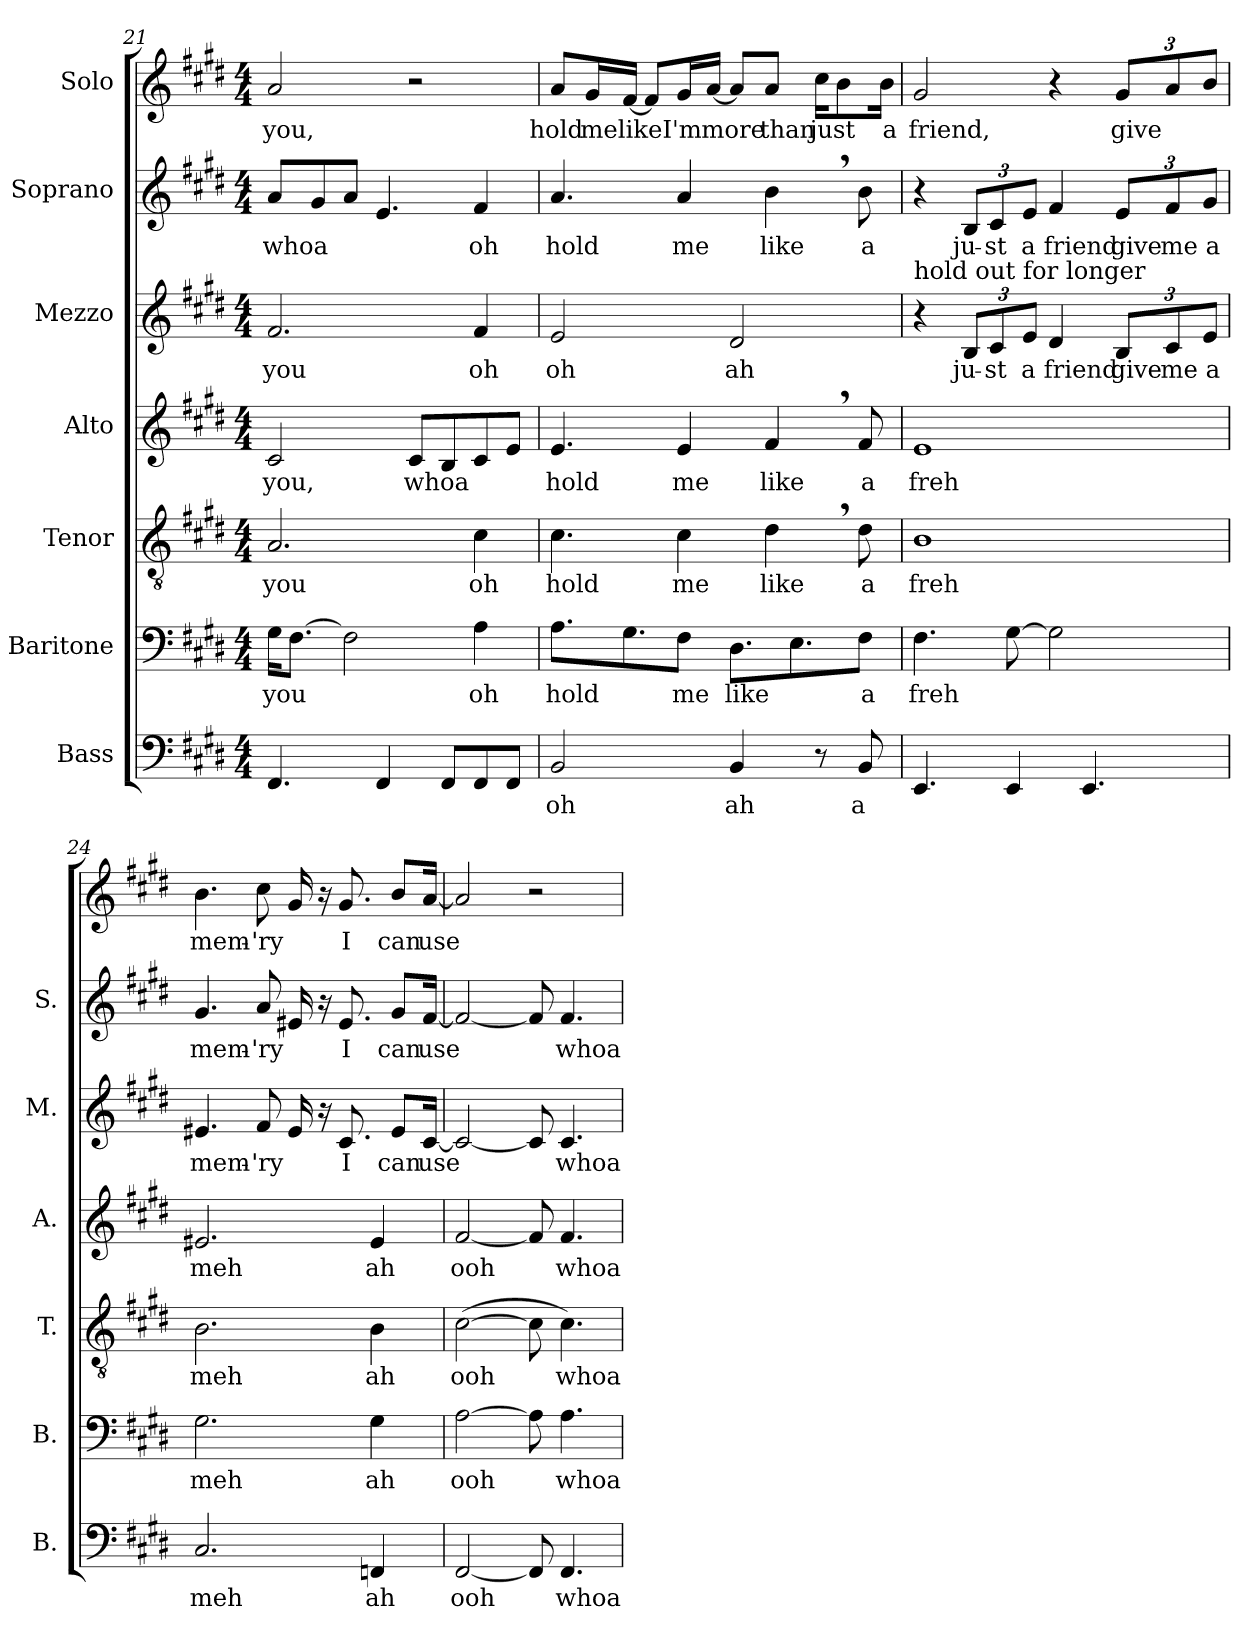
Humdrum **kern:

**kern	**text	**kern	**text	**kern	**text	**kern	**text	**kern	**text	**kern	**text	**kern	**text
*part7	*part7	*part6	*part6	*part5	*part5	*part4	*part4	*part3	*part3	*part2	*part2	*part1	*part1
*staff7	*staff7	*staff6	*staff6	*staff5	*staff5	*staff4	*staff4	*staff3	*staff3	*staff2	*staff2	*staff1	*staff1
*I"Bass	*	*I"Baritone	*	*I"Tenor	*	*I"Alto	*	*I"Mezzo	*	*I"Soprano	*	*I"Solo	*
*I'B.	*	*I'B.	*	*I'T.	*	*I'A.	*	*I'M.	*	*I'S.	*	*	*
*clefF4	*	*clefF4	*	*clefGv2	*	*clefG2	*	*clefG2	*	*clefG2	*	*clefG2	*
*k[f#c#g#d#]	*	*k[f#c#g#d#]	*	*k[f#c#g#d#]	*	*k[f#c#g#d#]	*	*k[f#c#g#d#]	*	*k[f#c#g#d#]	*	*k[f#c#g#d#]	*
*M4/4	*	*M4/4	*	*M4/4	*	*M4/4	*	*M4/4	*	*M4/4	*	*M4/4	*
=21	=21	=21	=21	=21	=21	=21	=21	=21	=21	=21	=21	=21	=21
!	!	!	!LO:LY:b	!	!LO:LY:b	!	!LO:LY:b	!	!LO:LY:b	!	!LO:LY:b	!	!LO:LY:b
4.FF#/	.	16G#\KL	you	2.A/	you	2c#/	you,	2.f#/	you	8a/L	whoa	2a/	you,
.	.	[8.F#\J	.	.	.	.	.	.	.	.	.	.	.
.	.	.	.	.	.	.	.	.	.	8g#/	.	.	.
.	.	2F#\]	.	.	.	.	.	.	.	8a/J	.	.	.
4FF#/	.	.	.	.	.	.	.	.	.	4.e/	.	.	.
!	!	!	!	!	!	!	!LO:LY:b	!	!	!	!	!	!
.	.	.	.	.	.	8c#/L	whoa	.	.	.	.	2r	.
8FF#/L	.	.	.	.	.	8B/	.	.	.	.	.	.	.
!	!	!	!LO:LY:b	!	!LO:LY:b	!	!	!	!LO:LY:b	!	!LO:LY:b	!	!
8FF#/	.	4A\	oh	4c#\	oh	8c#/	.	4f#/	oh	4f#/	oh	.	.
8FF#/J	.	.	.	.	.	8e/J	.	.	.	.	.	.	.
=22	=22	=22	=22	=22	=22	=22	=22	=22	=22	=22	=22	=22	=22
!	!LO:LY:b	!	!LO:LY:b	!	!LO:LY:b	!	!LO:LY:b	!	!LO:LY:b	!	!LO:LY:b	!	!LO:LY:b
2BB/	oh	8.A\L	hold	4.c#\	hold	4.e/	hold	2e/	oh	4.a/	hold	8a/L	hold
!	!	!	!	!	!	!	!	!	!	!	!	!	!LO:LY:b
.	.	.	.	.	.	.	.	.	.	.	.	16g#/L	me
!	!	!	!	!	!	!	!	!	!	!	!	!	!LO:LY:b
.	.	8.G#\	.	.	.	.	.	.	.	.	.	[16f#/JJ	like
.	.	.	.	.	.	.	.	.	.	.	.	8f#/L]	.
!	!	!	!LO:LY:b	!	!LO:LY:b	!	!LO:LY:b	!	!	!	!LO:LY:b	!	!LO:LY:b
.	.	8F#\J	me	4c#\	me	4e/	me	.	.	4a/	me	16g#/L	I'm
!	!	!	!	!	!	!	!	!	!	!	!	!	!LO:LY:b
.	.	.	.	.	.	.	.	.	.	.	.	[16a/JJ	more
!	!LO:LY:b	!	!LO:LY:b	!	!	!	!	!	!LO:LY:b	!	!	!	!
4BB/	ah	8.D#\L	like	.	.	.	.	2d#/	ah	.	.	8a/L]	.
!	!	!	!	!	!LO:LY:b	!	!LO:LY:b	!	!	!	!LO:LY:b	!	!LO:LY:b
.	.	.	.	4d#,\	like	4f#,/	like	.	.	4b,\	like	8a/J	than
.	.	8.E\	.	.	.	.	.	.	.	.	.	.	.
!	!	!	!	!	!	!	!	!	!	!	!	!	!LO:LY:b
8r	.	.	.	.	.	.	.	.	.	.	.	16cc#\KL	just
.	.	.	.	.	.	.	.	.	.	.	.	8b\	.
!	!LO:LY:b	!	!LO:LY:b	!	!LO:LY:b	!	!LO:LY:b	!	!	!	!LO:LY:b	!	!
8BB/	a	8F#\J	a	8d#\	a	8f#/	a	.	.	8b\	a	.	.
!	!	!	!	!	!	!	!	!	!	!	!	!	!LO:LY:b
.	.	.	.	.	.	.	.	.	.	.	.	16b\Jk	a
!!LO:LB:g=z
=23	=23	=23	=23	=23	=23	=23	=23	=23	=23	=23	=23	=23	=23
!	!	!	!	!	!	!	!	!LO:TX:a:t=hold out for longer	!	!	!	!	!
!	!	!	!LO:LY:b	!	!LO:LY:b	!	!LO:LY:b	!	!	!	!	!	!LO:LY:b
4.EE/	.	4.F#\	freh	1B	freh	1e	freh	4r	.	4r	.	2g#/	friend,
*	*	*	*	*	*	*	*	*Xbrackettup	*	*	*	*	*
!	!	!	!	!	!	!	!	!	!LO:LY:b	!	!	!	!
*	*	*	*	*	*	*	*	*	*	*Xbrackettup	*	*	*
!	!	!	!	!	!	!	!	!	!	!	!LO:LY:b	!	!
.	.	.	.	.	.	.	.	12B/L	ju-	12B/L	ju-	.	.
!	!	!	!	!	!	!	!	!	!LO:LY:b	!	!LO:LY:b	!	!
.	.	.	.	.	.	.	.	12c#/	-st	12c#/	-st	.	.
4EE/	.	[8G#\	.	.	.	.	.	.	.	.	.	.	.
!	!	!	!	!	!	!	!	!	!LO:LY:b	!	!LO:LY:b	!	!
.	.	.	.	.	.	.	.	12e/J	a	12e/J	a	.	.
!	!	!	!	!	!	!	!	!	!LO:LY:b	!	!LO:LY:b	!	!
.	.	2G#\]	.	.	.	.	.	4d#/	friend	4f#/	friend	4r	.
4.EE/	.	.	.	.	.	.	.	.	.	.	.	.	.
!	!	!	!	!	!	!	!	!	!LO:LY:b	!	!LO:LY:b	!	!
*	*	*	*	*	*	*	*	*	*	*	*	*Xbrackettup	*
!	!	!	!	!	!	!	!	!	!	!	!	!	!LO:LY:b
.	.	.	.	.	.	.	.	12B/L	give	12e/L	give	12g#/L	give
!	!	!	!	!	!	!	!	!	!LO:LY:b	!	!LO:LY:b	!	!
.	.	.	.	.	.	.	.	12c#/	me	12f#/	me	12a/	.
!	!	!	!	!	!	!	!	!	!LO:LY:b	!	!LO:LY:b	!	!
.	.	.	.	.	.	.	.	12e/J	a	12g#/J	a	12b/J	.
=24	=24	=24	=24	=24	=24	=24	=24	=24	=24	=24	=24	=24	=24
!	!LO:LY:b	!	!LO:LY:b	!	!LO:LY:b	!	!LO:LY:b	!	!LO:LY:b	!	!LO:LY:b	!	!LO:LY:b
2.C#/	meh	2.G#\	meh	2.B\	meh	2.e#X/	meh	4.e#X/	mem-	4.g#/	mem-	4.b\	mem-
!	!	!	!	!	!	!	!	!	!LO:LY:b	!	!LO:LY:b	!	!LO:LY:b
.	.	.	.	.	.	.	.	8f#/	-'ry	8a/	-'ry	8cc#\	-'ry
.	.	.	.	.	.	.	.	16e#/	.	16e#X/	.	16g#/	.
.	.	.	.	.	.	.	.	16r	.	16r	.	16r	.
!	!	!	!	!	!	!	!	!	!LO:LY:b	!	!LO:LY:b	!	!LO:LY:b
.	.	.	.	.	.	.	.	8.c#/	I	8.e#/	I	8.g#/	I
!	!LO:LY:b	!	!LO:LY:b	!	!LO:LY:b	!	!LO:LY:b	!	!	!	!	!	!
4FFn/	ah	4G#\	ah	4B\	ah	4e#/	ah	.	.	.	.	.	.
!	!	!	!	!	!	!	!	!	!LO:LY:b	!	!LO:LY:b	!	!LO:LY:b
.	.	.	.	.	.	.	.	8e#/L	can	8g#/L	can	8b/L	can
!	!	!	!	!	!	!	!	!	!LO:LY:b	!	!LO:LY:b	!	!LO:LY:b
.	.	.	.	.	.	.	.	[16c#/Jk	use	[16f#/Jk	use	[16a/Jk	use
=25	=25	=25	=25	=25	=25	=25	=25	=25	=25	=25	=25	=25	=25
!	!LO:LY:b	!	!LO:LY:b	!	!LO:LY:b	!	!LO:LY:b	!	!	!	!	!	!
[2FF#/	ooh	[2A\	ooh	([2c#\	ooh	[2f#/	ooh	2c#/_	.	2f#/_	.	2a/]	.
8FF#/]	.	8A\]	.	8c#\]	.	8f#/]	.	8c#/]	.	8f#/]	.	2r	.
!	!LO:LY:b	!	!LO:LY:b	!	!LO:LY:b	!	!LO:LY:b	!	!LO:LY:b	!	!LO:LY:b	!	!
4.FF#/	whoa	4.A\	whoa	4.c#\)	whoa	4.f#/	whoa	4.c#/	whoa	4.f#/	whoa	.	.
=	=	=	=	=	=	=	=	=	=	=	=	=	=
*-	*-	*-	*-	*-	*-	*-	*-	*-	*-	*-	*-	*-	*-
